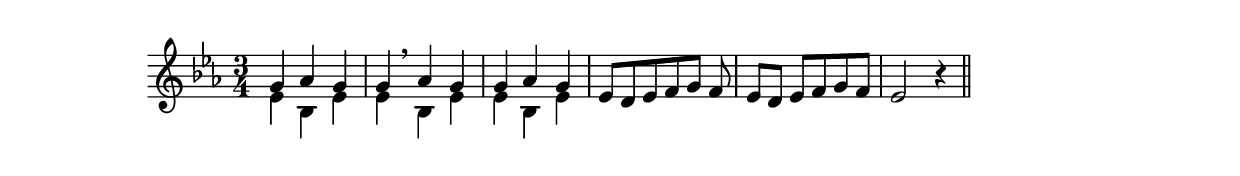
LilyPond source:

#(ly:set-option 'old-relative)
\version "2.3.17"
\header{
texidoc="
Breathing signs are available in different tastes: commas (default),
ticks, vees and `railroad tracks' (caesura)."
 }


\score {

  {
    %
    % Modern notation:
    %
    \new Staff {
       \relative c'' {
	\key es \major \time 3/4

	% this bar contains no \breathe
	<<
	  { g4 as g } \\
	  { es4 bes es }
	>> |

	% by default, \breathe uses the rcomma, just as if saying:
	% \override BreathingSign  #'text =
	%	#(make-musicglyph-markup "scripts-rcomma")
	<<
	  { g4 as g } \\
	  { es4 \breathe bes es }
	>> |

	% rvarcomma and lvarcomma are variations of the default rcomma
	% and lcomma

    	% N.B.: must use Staff context here, since we start a Voice below
	\override Staff.BreathingSign  #'text =
		#(make-musicglyph-markup "scripts-rvarcomma")
	<<
	  { g4 as g } \\
	  { es4 \breathe bes es }
	>> |

	% wedge
	\override BreathingSign  #'text =
		 #(make-musicglyph-markup "scripts-upbow")
	es8 d es f g8 \breathe f |

	% caesura
	\override BreathingSign  #'text =
		 #(make-musicglyph-markup "scripts-caesura")
	es8[ d] \breathe  es[ f g f] |
	es2 r4 \bar "||" \break
      }
    }
  }
}
